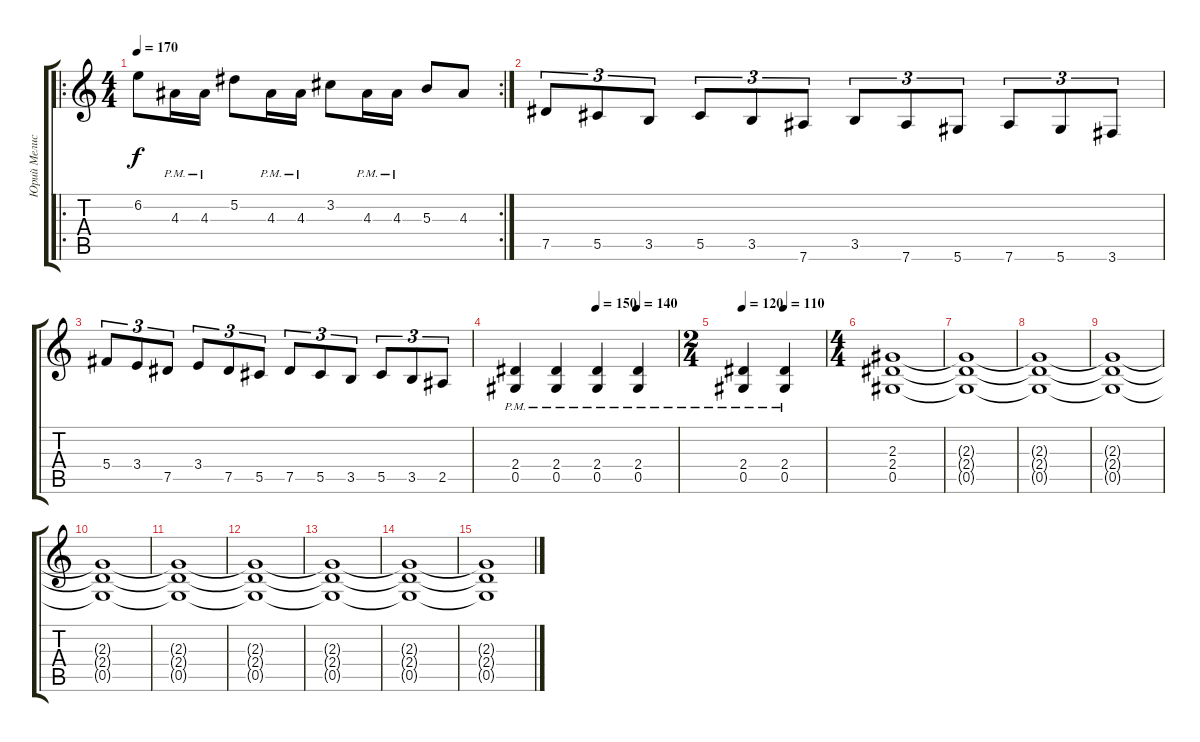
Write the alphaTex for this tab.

\track ("Юрий Мелисов" "Юрий Мелис") {instrument distortionguitar}
\staff {score tabs}
\tuning (Eb4 Bb3 Gb3 Db3 Ab2 Eb2) {hide}
\ro
\rc 2
\ts (4 4)
\tempo 170
\clef g2
\ks c
6.2.8{dy f} 4.3{pm}.16 4.3{pm}.16 5.2.8 4.3{pm}.16 4.3{pm}.16 3.2.8 4.3{pm}.16 4.3{pm}.16 5.3.8 4.3.8 |
7.5.8{tu (3 2)} 5.5.8{tu (3 2)} 3.5.8{tu (3 2)} 5.5.8{tu (3 2)} 3.5.8{tu (3 2)} 7.6.8{tu (3 2)} 3.5.8{tu (3 2)} 7.6.8{tu (3 2)} 5.6.8{tu (3 2)} 7.6.8{tu (3 2)} 5.6.8{tu (3 2)} 3.6.8{tu (3 2)} |
5.4.8{tu (3 2)} 3.4.8{tu (3 2)} 7.5.8{tu (3 2)} 3.4.8{tu (3 2)} 7.5.8{tu (3 2)} 5.5.8{tu (3 2)} 7.5.8{tu (3 2)} 5.5.8{tu (3 2)} 3.5.8{tu (3 2)} 5.5.8{tu (3 2)} 3.5.8{tu (3 2)} 2.5.8{tu (3 2)} |
\tempo (150 0.5)
\tempo (140 0.75)
(2.4{pm} 0.5{pm}).4 (2.4{pm} 0.5{pm}).4 (2.4{pm} 0.5{pm}).4 (2.4{pm} 0.5{pm}).4 |
\ts (2 4)
\tempo 120
\tempo (110 0.5)
(2.4{pm} 0.5{pm}).4 (2.4{pm} 0.5{pm}).4 |
\ts (4 4)
(2.3 2.4 0.5).1 |
(2.3{t} 2.4{t} 0.5{t}).1 |
(2.3{t} 2.4{t} 0.5{t}).1 |
(2.3{t} 2.4{t} 0.5{t}).1 |
(2.3{t} 2.4{t} 0.5{t}).1{volume 3} |
(2.3{t} 2.4{t} 0.5{t}).1 |
(2.3{t} 2.4{t} 0.5{t}).1 |
(2.3{t} 2.4{t} 0.5{t}).1 |
(2.3{t} 2.4{t} 0.5{t}).1{volume 0} |
(2.3{t} 2.4{t} 0.5{t}).1
